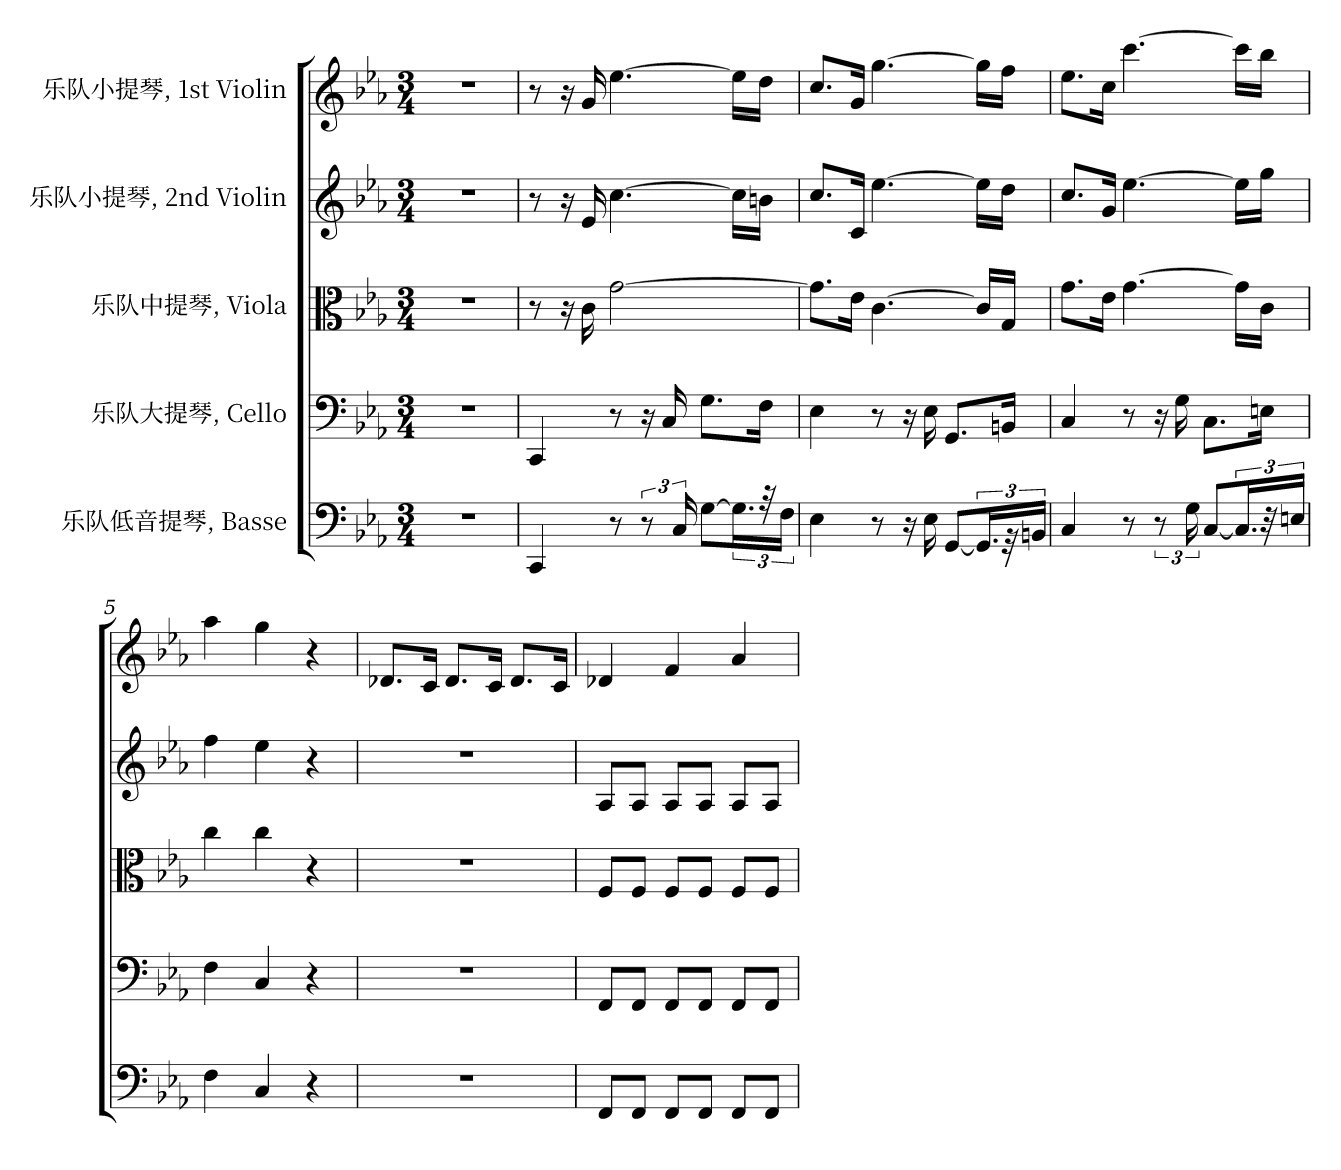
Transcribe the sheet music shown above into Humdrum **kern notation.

**kern	**kern	**kern	**kern	**kern
*part5	*part4	*part3	*part2	*part1
*staff5	*staff4	*staff3	*staff2	*staff1
*I"乐队低音提琴, Basse	*I"乐队大提琴, Cello	*I"乐队中提琴, Viola	*I"乐队小提琴, 2nd Violin	*I"乐队小提琴, 1st Violin
*clefF4	*clefF4	*clefC3	*clefG2	*clefG2
*ITrd7c12	*	*	*	*
*k[b-e-a-]	*k[b-e-a-]	*k[b-e-a-]	*k[b-e-a-]	*k[b-e-a-]
*M3/4	*M3/4	*M3/4	*M3/4	*M3/4
*MM120	*MM120	*MM120	*MM120	*MM120
=1	=1	=1	=1	=1
2.r	2.r	2.r	2.r	2.r
=2	=2	=2	=2	=2
*	*	*	*	*MM38
4CCC/	4CC/	8r	8r	8r
*	*	*	*	*MM42
.	.	16r	16r	16r
.	.	16c\	16e-/	16g/
*	*	*	*	*MM38
8r	8r	[2g\	[4.cc\	[4.ee-\
12r	16r	.	.	.
.	16C/	.	.	.
24CC/	.	.	.	.
[8GG\L	8.G\L	.	.	.
*	*	*	*	*MM42
24.GG\Jk]	.	.	16cc\LL]	16ee-\LL]
48r	16F\Jk	.	16bn\JJ	16dd\JJ
24FF\	.	.	.	.
=3	=3	=3	=3	=3
*	*	*	*	*MM38
4EE-\	4E-\	8.g\L]	8.cc/L	8.cc/L
.	.	16e-\Jk	16c/Jk	16g/Jk
*	*	*	*	*MM38
8r	8r	[4.c\	[4.ee-\	[4.gg\
16r	16r	.	.	.
16EE-\	16E-\	.	.	.
[8GGG/L	8.GG/L	.	.	.
*	*	*	*	*MM42
24.GGG/Jk]	.	16c/LL]	16ee-\LL]	16gg\LL]
48r	16BBn/Jk	16G/JJ	16dd\JJ	16ff\JJ
24BBBn/	.	.	.	.
!!LO:LB:g=z
=4	=4	=4	=4	=4
*	*	*	*	*MM38
4CC/	4C/	8.g\L	8.cc/L	8.ee-\L
.	.	16e-\Jk	16g/Jk	16cc\Jk
*	*	*	*	*MM38
8r	8r	[4.g\	[4.ee-\	[4.ccc\
12r	16r	.	.	.
.	16G\	.	.	.
24GG\	.	.	.	.
[8CC/L	8.C\L	.	.	.
*	*	*	*	*MM42
24.CC/Jk]	.	16g\LL]	16ee-\LL]	16ccc\LL]
48r	16En\Jk	16c\JJ	16gg\JJ	16bb-\JJ
24EEn\	.	.	.	.
=5	=5	=5	=5	=5
*	*	*	*	*MM36
4FF\	4F\	4cc\	4ff\	4aa-\
*	*	*	*	*MM36
4CC/	4C/	4cc\	4ee-\	4gg\
4r	4r	4r	4r	4r
=6	=6	=6	=6	=6
*	*	*	*	*MM38
2.r	2.r	2.r	2.r	8.d-X/L
.	.	.	.	16c/Jk
*	*	*	*	*MM38
.	.	.	.	8.d-/L
.	.	.	.	16c/Jk
*	*	*	*	*MM38
.	.	.	.	8.d-/L
.	.	.	.	16c/Jk
=7	=7	=7	=7	=7
*	*	*	*	*MM38
8FFF/L	8FF/L	8F/L	8A-/L	4d-X/
8FFF/J	8FF/J	8F/J	8A-/J	.
*	*	*	*	*MM38
8FFF/L	8FF/L	8F/L	8A-/L	4f/
8FFF/J	8FF/J	8F/J	8A-/J	.
*	*	*	*	*MM38
8FFF/L	8FF/L	8F/L	8A-/L	4a-/
8FFF/J	8FF/J	8F/J	8A-/J	.
=	=	=	=	=
*-	*-	*-	*-	*-
